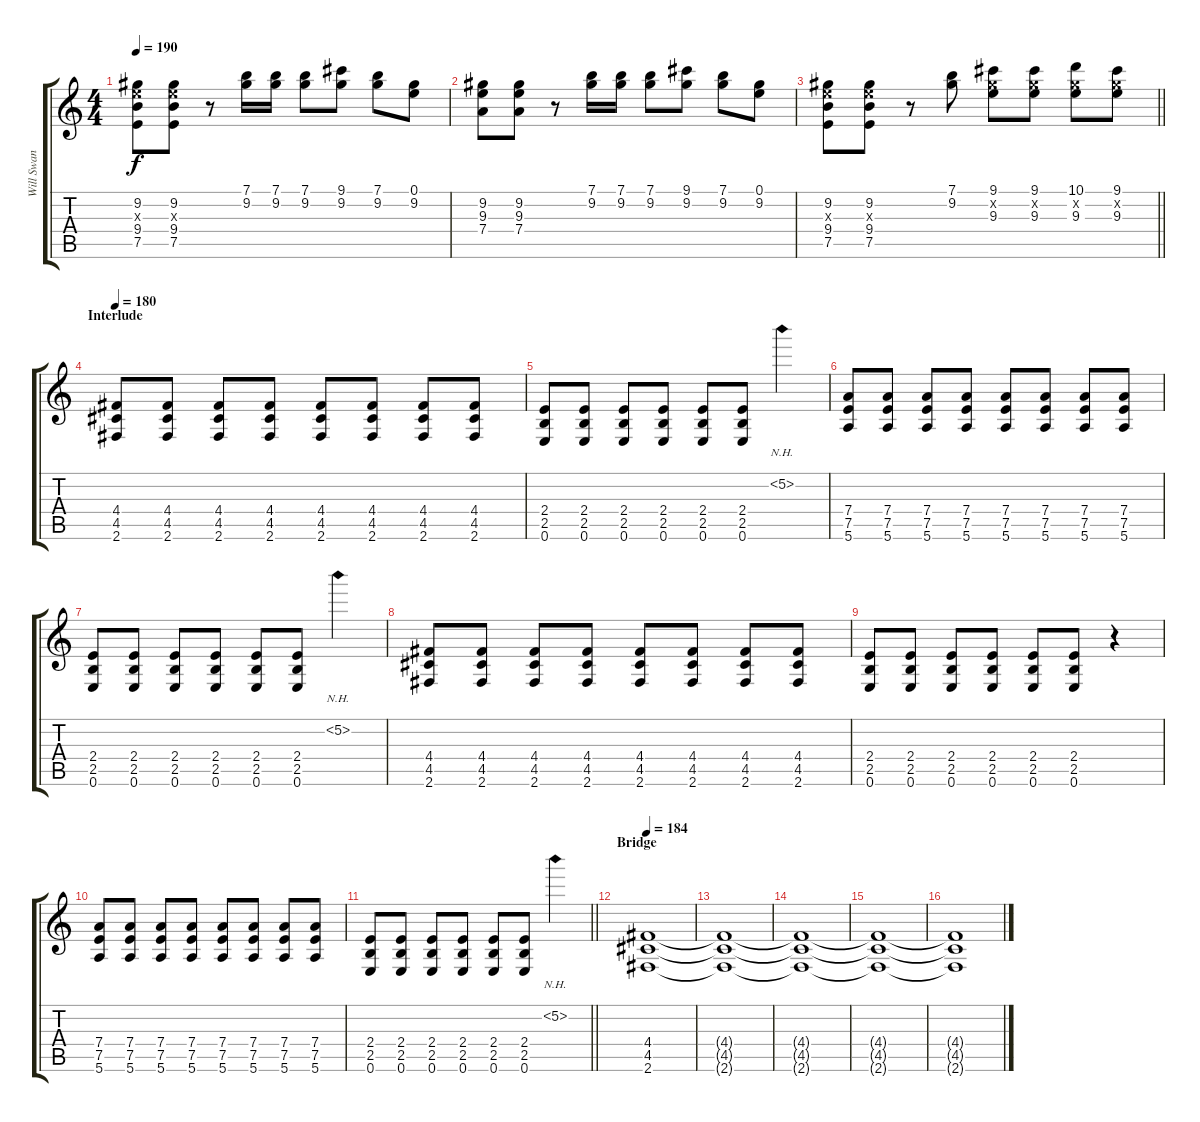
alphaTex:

\track ("Will Swan (Guitar R)" "Will Swan ") {instrument distortionguitar}
\staff {score tabs}
\tuning (E4 B3 G3 D3 A2 E2) {hide}
\ts (4 4)
\tempo 190
\clef g2
\ks c
(9.2 9.3{x} 9.4 7.5).8{dy f} (9.2 9.3{x} 9.4 7.5).8 r.8 (7.1 9.2).16 (7.1 9.2).16 (7.1 9.2).8 (9.1 9.2).8 (7.1 9.2).8 (0.1 9.2).8 |
(9.2 9.3 7.4).8 (9.2 9.3 7.4).8 r.8 (7.1 9.2).16 (7.1 9.2).16 (7.1 9.2).8 (9.1 9.2).8 (7.1 9.2).8 (0.1 9.2).8 |
\barLineRight lightlight
(9.2 9.3{x} 9.4 7.5).8 (9.2 9.3{x} 9.4 7.5).8 r.8 (7.1 9.2).8 (9.1 9.2{x} 9.3).8 (9.1 9.2{x} 9.3).8 (10.1 9.2{x} 9.3).8 (9.1 9.2{x} 9.3).8 |
\section ("" "Interlude")
\tempo 180
(4.4 4.5 2.6).8 (4.4 4.5 2.6).8 (4.4 4.5 2.6).8 (4.4 4.5 2.6).8 (4.4 4.5 2.6).8 (4.4 4.5 2.6).8 (4.4 4.5 2.6).8 (4.4 4.5 2.6).8 |
(2.4 2.5 0.6).8 (2.4 2.5 0.6).8 (2.4 2.5 0.6).8 (2.4 2.5 0.6).8 (2.4 2.5 0.6).8 (2.4 2.5 0.6).8 5.2{nh}.4 |
(7.4 7.5 5.6).8 (7.4 7.5 5.6).8 (7.4 7.5 5.6).8 (7.4 7.5 5.6).8 (7.4 7.5 5.6).8 (7.4 7.5 5.6).8 (7.4 7.5 5.6).8 (7.4 7.5 5.6).8 |
(2.4 2.5 0.6).8 (2.4 2.5 0.6).8 (2.4 2.5 0.6).8 (2.4 2.5 0.6).8 (2.4 2.5 0.6).8 (2.4 2.5 0.6).8 5.2{nh}.4 |
(4.4 4.5 2.6).8 (4.4 4.5 2.6).8 (4.4 4.5 2.6).8 (4.4 4.5 2.6).8 (4.4 4.5 2.6).8 (4.4 4.5 2.6).8 (4.4 4.5 2.6).8 (4.4 4.5 2.6).8 |
(2.4 2.5 0.6).8 (2.4 2.5 0.6).8 (2.4 2.5 0.6).8 (2.4 2.5 0.6).8 (2.4 2.5 0.6).8 (2.4 2.5 0.6).8 r.4 |
(7.4 7.5 5.6).8 (7.4 7.5 5.6).8 (7.4 7.5 5.6).8 (7.4 7.5 5.6).8 (7.4 7.5 5.6).8 (7.4 7.5 5.6).8 (7.4 7.5 5.6).8 (7.4 7.5 5.6).8 |
\barLineRight lightlight
(2.4 2.5 0.6).8 (2.4 2.5 0.6).8 (2.4 2.5 0.6).8 (2.4 2.5 0.6).8 (2.4 2.5 0.6).8 (2.4 2.5 0.6).8 5.2{nh}.4 |
\section ("" "Bridge")
\tempo 184
(4.4 4.5 2.6).1 |
(4.4{t} 4.5{t} 2.6{t}).1 |
(4.4{t} 4.5{t} 2.6{t}).1 |
(4.4{t} 4.5{t} 2.6{t}).1 |
(4.4{t} 4.5{t} 2.6{t}).1{volume 7}
